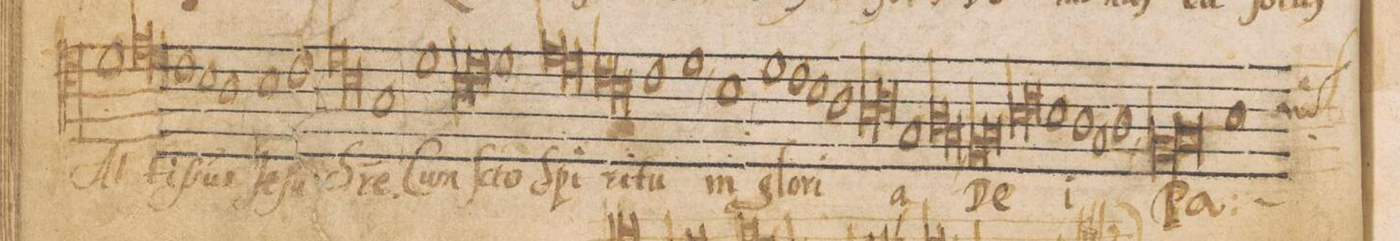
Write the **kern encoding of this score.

**kern	**text
*I"TENOR	*
*clefC5	*
*k[]	*
*met(C|)	*
*M2/1	*
1d	Al-
*lig	*
1e	-tiſ-
=130-	=130-
1d	.
*Xlig	*
1c	.
=131-	=131-
1B	-s(i-
1A,<	-m)us
=132-	=132-
1B	Je-
1c	-ſu
=133-	=133-
*lig	*
1d	Chr(i-
1B	.
*Xlig	*
=134-	=134-
1G	-st)e.
1d	Cum
=135-	=135-
*lig	*
1B	ſ(an)c-
1c	.
*Xlig	*
=136-	=136-
1d	-to
*lig	*
1e	Spi-
=137-	=137-
1d	.
*Xlig	*
*lig	*
1c	-ri-
=138-	=138-
1B	.
*Xlig	*
1c	-tu
=139-	=139-
1d,	.
1B,	in
=140-	=140-
1d	glo-
1c	-ri-
=141-	=141-
1B	.
1A	.
=142-	=142-
*lig	*
1G	.
1A	.
*Xlig	*
=143-	=143-
1E	-a
*lig	*
1F	.
=144-	=144-
1E,<	.
*Xlig	*
*lig	*
1D	De-
=145-	=145-
1E	.
*Xlig	*
*lig	*
1G	.
=146-	=146-
1A	.
*Xlig	*
1G	.
=147-	=147-
1F	-i
1E	.
=148-	=148-
1F,<	.
*lig	*
1D	Pa-
=149-	=149-
1E	.
*Xlig	*
*custos:A	*
1G	.
=150-	=150-
*lig	*
*-	*-
